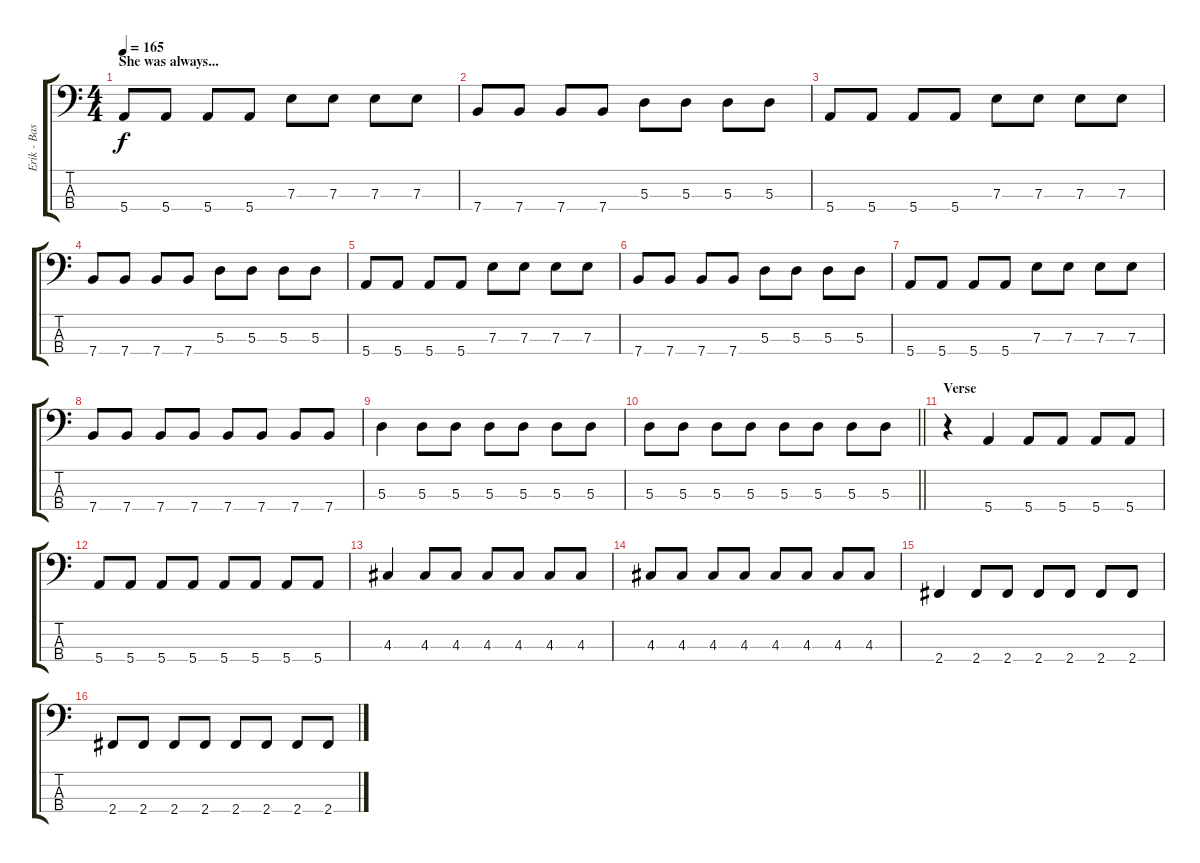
\track ("Erik - Bass" "Erik - Bas") {instrument electricbassfinger}
\staff {score tabs}
\tuning (G2 D2 A1 E1) {hide}
\ts (4 4)
\section ("" "She was always...")
\tempo 165
\clef f4
\ks c
5.4.8{dy f} 5.4.8 5.4.8 5.4.8 7.3.8 7.3.8 7.3.8 7.3.8 |
7.4.8 7.4.8 7.4.8 7.4.8 5.3.8 5.3.8 5.3.8 5.3.8 |
5.4.8 5.4.8 5.4.8 5.4.8 7.3.8 7.3.8 7.3.8 7.3.8 |
7.4.8 7.4.8 7.4.8 7.4.8 5.3.8 5.3.8 5.3.8 5.3.8 |
5.4.8 5.4.8 5.4.8 5.4.8 7.3.8 7.3.8 7.3.8 7.3.8 |
7.4.8 7.4.8 7.4.8 7.4.8 5.3.8 5.3.8 5.3.8 5.3.8 |
5.4.8 5.4.8 5.4.8 5.4.8 7.3.8 7.3.8 7.3.8 7.3.8 |
7.4.8 7.4.8 7.4.8 7.4.8 7.4.8 7.4.8 7.4.8 7.4.8 |
5.3.4 5.3.8 5.3.8 5.3.8 5.3.8 5.3.8 5.3.8 |
\barLineRight lightlight
5.3.8 5.3.8 5.3.8 5.3.8 5.3.8 5.3.8 5.3.8 5.3.8 |
\section ("" "Verse")
r.4 5.4.4 5.4.8 5.4.8 5.4.8 5.4.8 |
5.4.8 5.4.8 5.4.8 5.4.8 5.4.8 5.4.8 5.4.8 5.4.8 |
4.3.4 4.3.8 4.3.8 4.3.8 4.3.8 4.3.8 4.3.8 |
4.3.8 4.3.8 4.3.8 4.3.8 4.3.8 4.3.8 4.3.8 4.3.8 |
2.4.4 2.4.8 2.4.8 2.4.8 2.4.8 2.4.8 2.4.8 |
2.4.8 2.4.8 2.4.8 2.4.8 2.4.8 2.4.8 2.4.8 2.4.8
